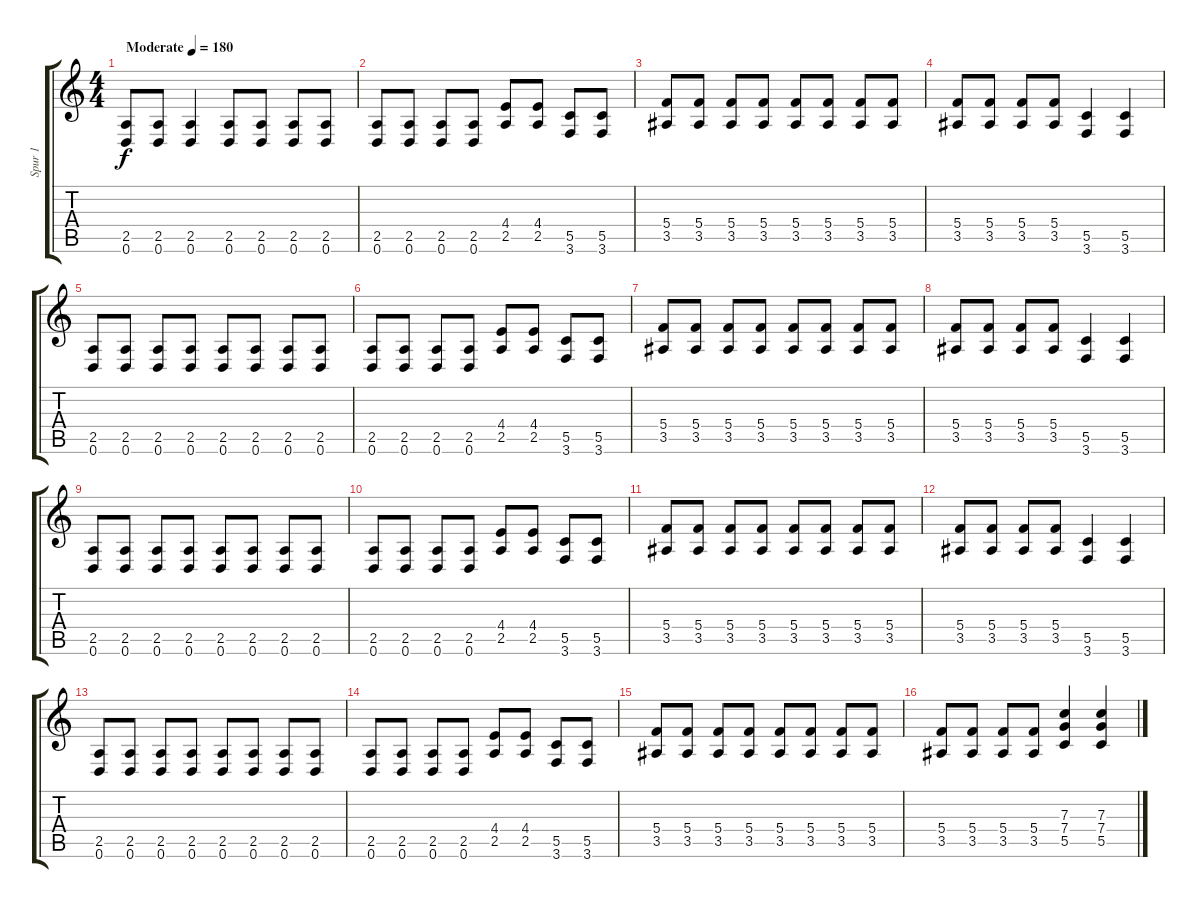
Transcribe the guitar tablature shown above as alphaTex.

\track ("Spur 1" "Spur 1") {instrument distortionguitar}
\staff {score tabs}
\tuning (D4 A3 F3 C3 G2 D2) {hide}
\ts (4 4)
\tempo (180 "Moderate")
\clef g2
\ks c
(2.5 0.6).8{dy f instrument distortionguitar} (2.5 0.6).8 (2.5 0.6).4 (2.5 0.6).8 (2.5 0.6).8 (2.5 0.6).8 (2.5 0.6).8 |
(2.5 0.6).8 (2.5 0.6).8 (2.5 0.6).8 (2.5 0.6).8 (4.4 2.5).8 (4.4 2.5).8 (5.5 3.6).8 (5.5 3.6).8 |
(5.4 3.5).8 (5.4 3.5).8 (5.4 3.5).8 (5.4 3.5).8 (5.4 3.5).8 (5.4 3.5).8 (5.4 3.5).8 (5.4 3.5).8 |
(5.4 3.5).8 (5.4 3.5).8 (5.4 3.5).8 (5.4 3.5).8 (5.5 3.6).4 (5.5 3.6).4 |
(2.5 0.6).8 (2.5 0.6).8 (2.5 0.6).8 (2.5 0.6).8 (2.5 0.6).8 (2.5 0.6).8 (2.5 0.6).8 (2.5 0.6).8 |
(2.5 0.6).8 (2.5 0.6).8 (2.5 0.6).8 (2.5 0.6).8 (4.4 2.5).8 (4.4 2.5).8 (5.5 3.6).8 (5.5 3.6).8 |
(5.4 3.5).8 (5.4 3.5).8 (5.4 3.5).8 (5.4 3.5).8 (5.4 3.5).8 (5.4 3.5).8 (5.4 3.5).8 (5.4 3.5).8 |
(5.4 3.5).8 (5.4 3.5).8 (5.4 3.5).8 (5.4 3.5).8 (5.5 3.6).4 (5.5 3.6).4 |
(2.5 0.6).8 (2.5 0.6).8 (2.5 0.6).8 (2.5 0.6).8 (2.5 0.6).8 (2.5 0.6).8 (2.5 0.6).8 (2.5 0.6).8 |
(2.5 0.6).8 (2.5 0.6).8 (2.5 0.6).8 (2.5 0.6).8 (4.4 2.5).8 (4.4 2.5).8 (5.5 3.6).8 (5.5 3.6).8 |
(5.4 3.5).8 (5.4 3.5).8 (5.4 3.5).8 (5.4 3.5).8 (5.4 3.5).8 (5.4 3.5).8 (5.4 3.5).8 (5.4 3.5).8 |
(5.4 3.5).8 (5.4 3.5).8 (5.4 3.5).8 (5.4 3.5).8 (5.5 3.6).4 (5.5 3.6).4 |
(2.5 0.6).8 (2.5 0.6).8 (2.5 0.6).8 (2.5 0.6).8 (2.5 0.6).8 (2.5 0.6).8 (2.5 0.6).8 (2.5 0.6).8 |
(2.5 0.6).8 (2.5 0.6).8 (2.5 0.6).8 (2.5 0.6).8 (4.4 2.5).8 (4.4 2.5).8 (5.5 3.6).8 (5.5 3.6).8 |
(5.4 3.5).8 (5.4 3.5).8 (5.4 3.5).8 (5.4 3.5).8 (5.4 3.5).8 (5.4 3.5).8 (5.4 3.5).8 (5.4 3.5).8 |
(5.4 3.5).8 (5.4 3.5).8 (5.4 3.5).8 (5.4 3.5).8 (7.3 7.4 5.5).4 (7.3 7.4 5.5).4
